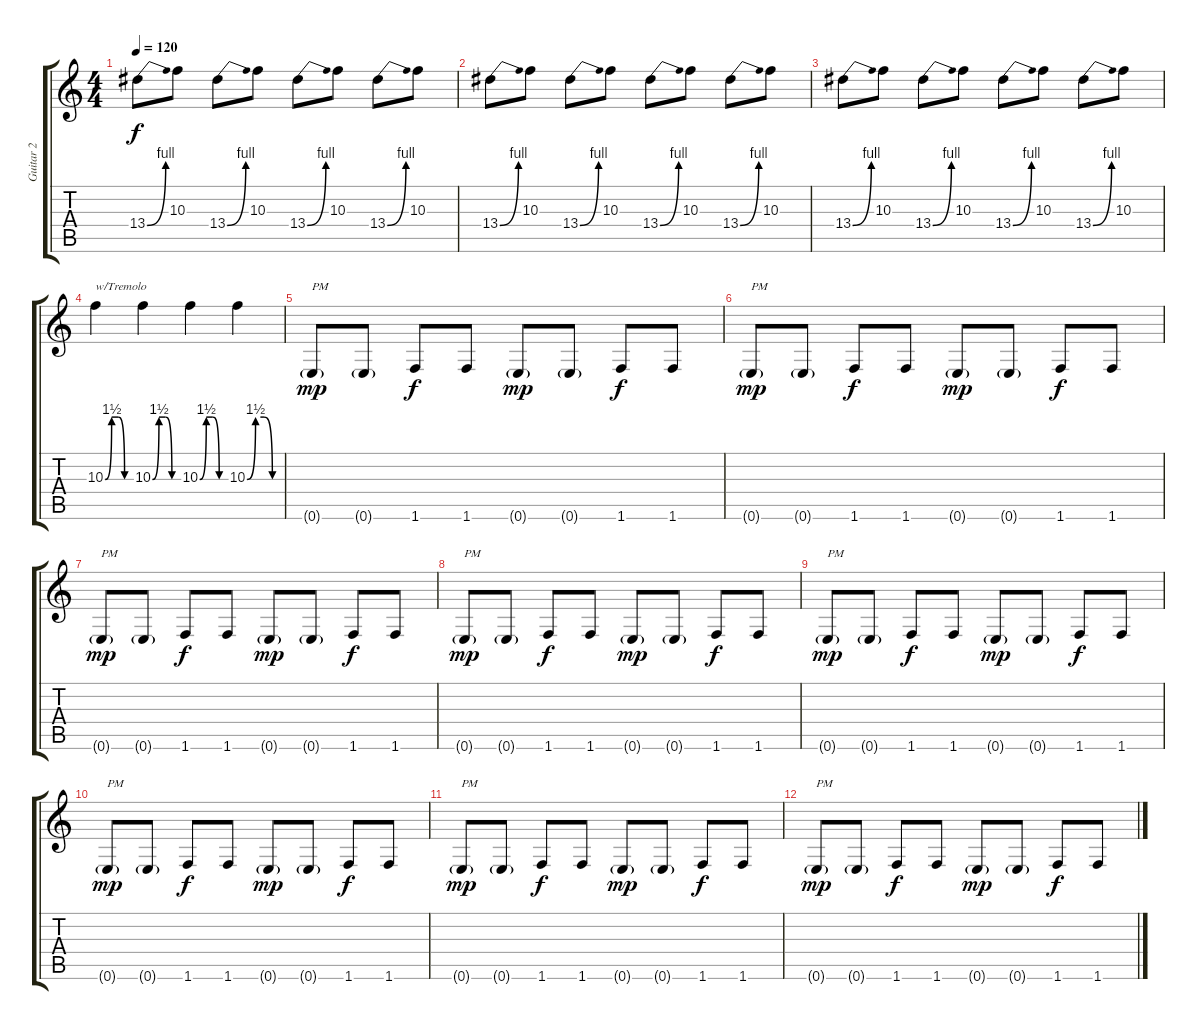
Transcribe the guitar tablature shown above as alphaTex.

\track ("Guitar 2" "Guitar 2") {instrument distortionguitar}
\staff {score tabs}
\tuning (E4 B3 G3 D3 A2 E2) {hide}
\ts (4 4)
\tempo 120
\clef g2
\ks c
13.4{be (bend 0 0 60 4)}.8{dy f volume 7} 10.3.8 13.4{be (bend 0 0 60 4)}.8 10.3.8 13.4{be (bend 0 0 60 4)}.8 10.3.8 13.4{be (bend 0 0 60 4)}.8 10.3.8 |
13.4{be (bend 0 0 60 4)}.8{volume 8} 10.3.8 13.4{be (bend 0 0 60 4)}.8 10.3.8 13.4{be (bend 0 0 60 4)}.8 10.3.8 13.4{be (bend 0 0 60 4)}.8 10.3.8 |
13.4{be (bend 0 0 60 4)}.8{volume 13} 10.3.8 13.4{be (bend 0 0 60 4)}.8 10.3.8 13.4{be (bend 0 0 60 4)}.8 10.3.8 13.4{be (bend 0 0 60 4)}.8 10.3.8 |
10.3{be (custom 0 0 15 6 30 6 45 0 60 0)}.4{txt "w/Tremolo"} 10.3{be (custom 0 0 15 6 30 6 45 0 60 0)}.4 10.3{be (custom 0 0 15 6 30 6 45 0 60 0)}.4 10.3{be (custom 0 0 15 6 30 6 45 0 60 0)}.4 |
0.6{g}.8{txt "PM" dy mp} 0.6{g}.8 1.6.8{dy f} 1.6.8 0.6{g}.8{dy mp} 0.6{g}.8 1.6.8{dy f} 1.6.8 |
0.6{g}.8{txt "PM" dy mp} 0.6{g}.8 1.6.8{dy f} 1.6.8 0.6{g}.8{dy mp} 0.6{g}.8 1.6.8{dy f} 1.6.8 |
0.6{g}.8{txt "PM" dy mp} 0.6{g}.8 1.6.8{dy f} 1.6.8 0.6{g}.8{dy mp} 0.6{g}.8 1.6.8{dy f} 1.6.8 |
0.6{g}.8{txt "PM" dy mp} 0.6{g}.8 1.6.8{dy f} 1.6.8 0.6{g}.8{dy mp} 0.6{g}.8 1.6.8{dy f} 1.6.8 |
0.6{g}.8{txt "PM" dy mp} 0.6{g}.8 1.6.8{dy f} 1.6.8 0.6{g}.8{dy mp} 0.6{g}.8 1.6.8{dy f} 1.6.8 |
0.6{g}.8{txt "PM" dy mp} 0.6{g}.8 1.6.8{dy f} 1.6.8 0.6{g}.8{dy mp} 0.6{g}.8 1.6.8{dy f} 1.6.8 |
0.6{g}.8{txt "PM" dy mp} 0.6{g}.8 1.6.8{dy f} 1.6.8 0.6{g}.8{dy mp} 0.6{g}.8 1.6.8{dy f} 1.6.8 |
0.6{g}.8{txt "PM" dy mp} 0.6{g}.8 1.6.8{dy f} 1.6.8 0.6{g}.8{dy mp} 0.6{g}.8 1.6.8{dy f} 1.6.8
